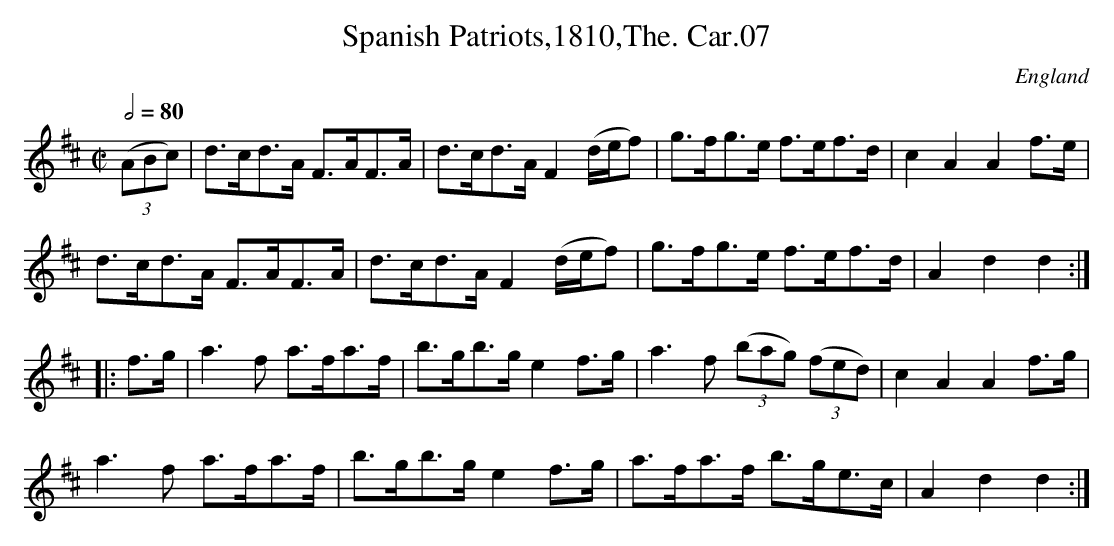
X:1
T:Spanish Patriots,1810,The. Car.07
L:1/8
M:C|
O:England
Q:1/2=80
K:D
((3ABc)|d>cd>A F>AF>A|d>cd>A F2(d/e/f)|g>fg>e f>ef>d|c2A2 A2f>e|!
d>cd>A F>AF>A|d>cd>A F2(d/e/f)|g>fg>e f>ef>d|A2d2 d2:|!
|:f>g|a3f a>fa>f|b>gb>g e2f>g|a3f ((3bag) ((3fed)|c2A2 A2f>g|!
a3f a>fa>f|b>gb>g e2f>g|a>fa>f b>ge>c|A2d2 d2:|
